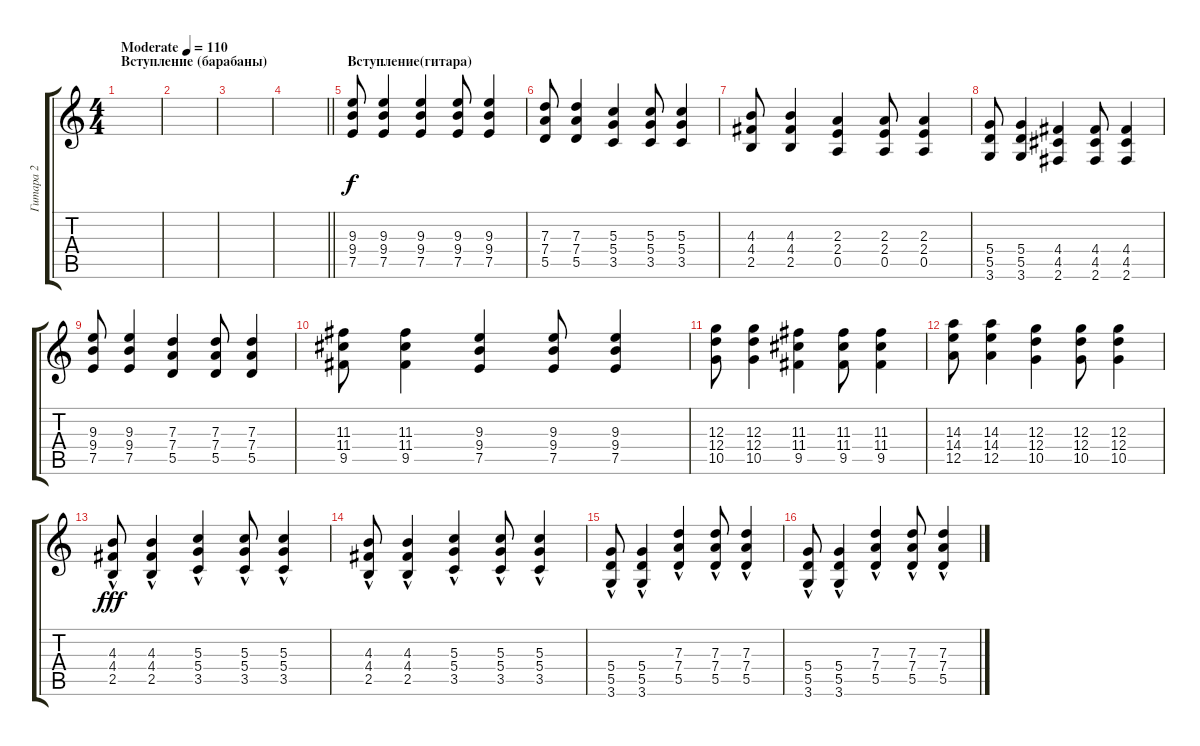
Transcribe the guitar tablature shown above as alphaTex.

\track ("Гитара 2" "Гитара 2") {instrument distortionguitar}
\staff {score tabs}
\tuning (E4 B3 G3 D3 A2 E2) {hide}
\ts (4 4)
\section ("" "Вступление (барабаны)")
\tempo (110 "Moderate")
\clef g2
\ks c
|
|
|
\barLineRight lightlight
|
\section ("" "Вступление(гитара)")
(9.3 9.4 7.5).8 (9.3 9.4 7.5).4 (9.3 9.4 7.5).4 (9.3 9.4 7.5).8 (9.3 9.4 7.5).4 |
(7.3 7.4 5.5).8 (7.3 7.4 5.5).4 (5.3 5.4 3.5).4 (5.3 5.4 3.5).8 (5.3 5.4 3.5).4 |
(4.3 4.4 2.5).8 (4.3 4.4 2.5).4 (2.3 2.4 0.5).4 (2.3 2.4 0.5).8 (2.3 2.4 0.5).4 |
(5.4 5.5 3.6).8 (5.4 5.5 3.6).4 (4.4 4.5 2.6).4 (4.4 4.5 2.6).8 (4.4 4.5 2.6).4 |
(9.3 9.4 7.5).8 (9.3 9.4 7.5).4 (7.3 7.4 5.5).4 (7.3 7.4 5.5).8 (7.3 7.4 5.5).4 |
(11.3 11.4 9.5).8 (11.3 11.4 9.5).4 (9.3 9.4 7.5).4 (9.3 9.4 7.5).8 (9.3 9.4 7.5).4 |
(12.3 12.4 10.5).8 (12.3 12.4 10.5).4 (11.3 11.4 9.5).4 (11.3 11.4 9.5).8 (11.3 11.4 9.5).4 |
(14.3 14.4 12.5).8 (14.3 14.4 12.5).4 (12.3 12.4 10.5).4 (12.3 12.4 10.5).8 (12.3 12.4 10.5).4 |
(4.3{hac} 4.4{hac} 2.5{hac}).8{dy fff} (4.3{hac} 4.4{hac} 2.5{hac}).4 (5.3{hac} 5.4{hac} 3.5{hac}).4 (5.3{hac} 5.4{hac} 3.5{hac}).8 (5.3{hac} 5.4{hac} 3.5{hac}).4 |
(4.3{hac} 4.4{hac} 2.5{hac}).8 (4.3{hac} 4.4{hac} 2.5{hac}).4 (5.3{hac} 5.4{hac} 3.5{hac}).4 (5.3{hac} 5.4{hac} 3.5{hac}).8 (5.3{hac} 5.4{hac} 3.5{hac}).4 |
(5.4{hac} 5.5{hac} 3.6{hac}).8 (5.4{hac} 5.5{hac} 3.6{hac}).4 (7.3{hac} 7.4{hac} 5.5{hac}).4 (7.3{hac} 7.4{hac} 5.5{hac}).8 (7.3{hac} 7.4{hac} 5.5{hac}).4 |
(5.4{hac} 5.5{hac} 3.6{hac}).8 (5.4{hac} 5.5{hac} 3.6{hac}).4 (7.3{hac} 7.4{hac} 5.5{hac}).4 (7.3{hac} 7.4{hac} 5.5{hac}).8 (7.3{hac} 7.4{hac} 5.5{hac}).4
